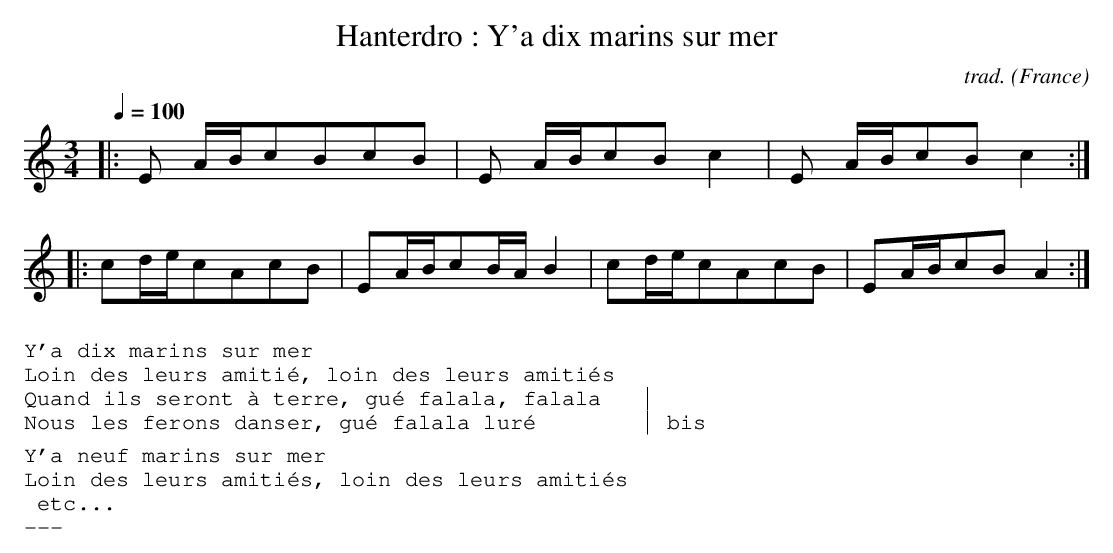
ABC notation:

X:1
T:Hanterdro : Y'a dix marins sur mer
C:trad.
O:France
M:3/4
Q:1/4=100
K:C
|: E A/2B/2cBcB|E A/2B/2cBc2|E A/2B/2cBc2:|
|:cd/2e/2cAcB|EA/2B/2cB/2A/2B2|cd/2e/2cAcB|EA/2B/2cBA2:|
%%textfont Courier 14
%%begintext

Y'a dix marins sur mer
Loin des leurs amitié, loin des leurs amitiés
Quand ils seront à terre, gué falala, falala   |
Nous les ferons danser, gué falala luré        | bis

Y'a neuf marins sur mer
Loin des leurs amitiés, loin des leurs amitiés
 etc...
---
